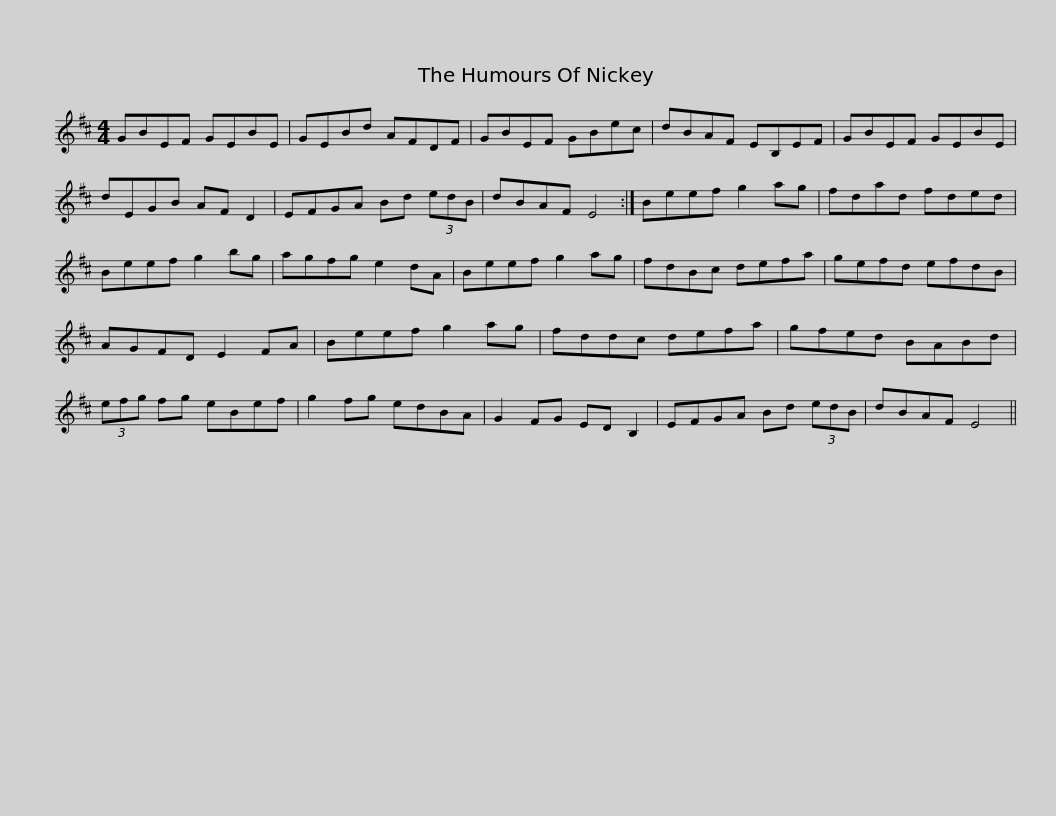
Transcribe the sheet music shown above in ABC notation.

X:1
L:1/8
M:4/4
I:linebreak $
K:D
V:1 treble
V:1
 GBEF GEBE | GEBd AFDF | GBEF GBec | dBAF EB,EF | GBEF GEBE |$ %5
 dEGB AF D2 | EFGA Bd (3edB | dBAF E4 :| Beef g2 ag | fdad fded | %10
 Beef g2 bg |$ agfg e2 dA | Beef g2 ag | fdBc defa | gefd efdB | %15
 AGFD E2 FA | Beef g2 ag |$ fddc defa | gfed BABd | (3efg fg eBef | %20
 g2 fg edBA | G2 FG ED B,2 |$ EFGA Bd (3edB | dBAF E4 || %24
